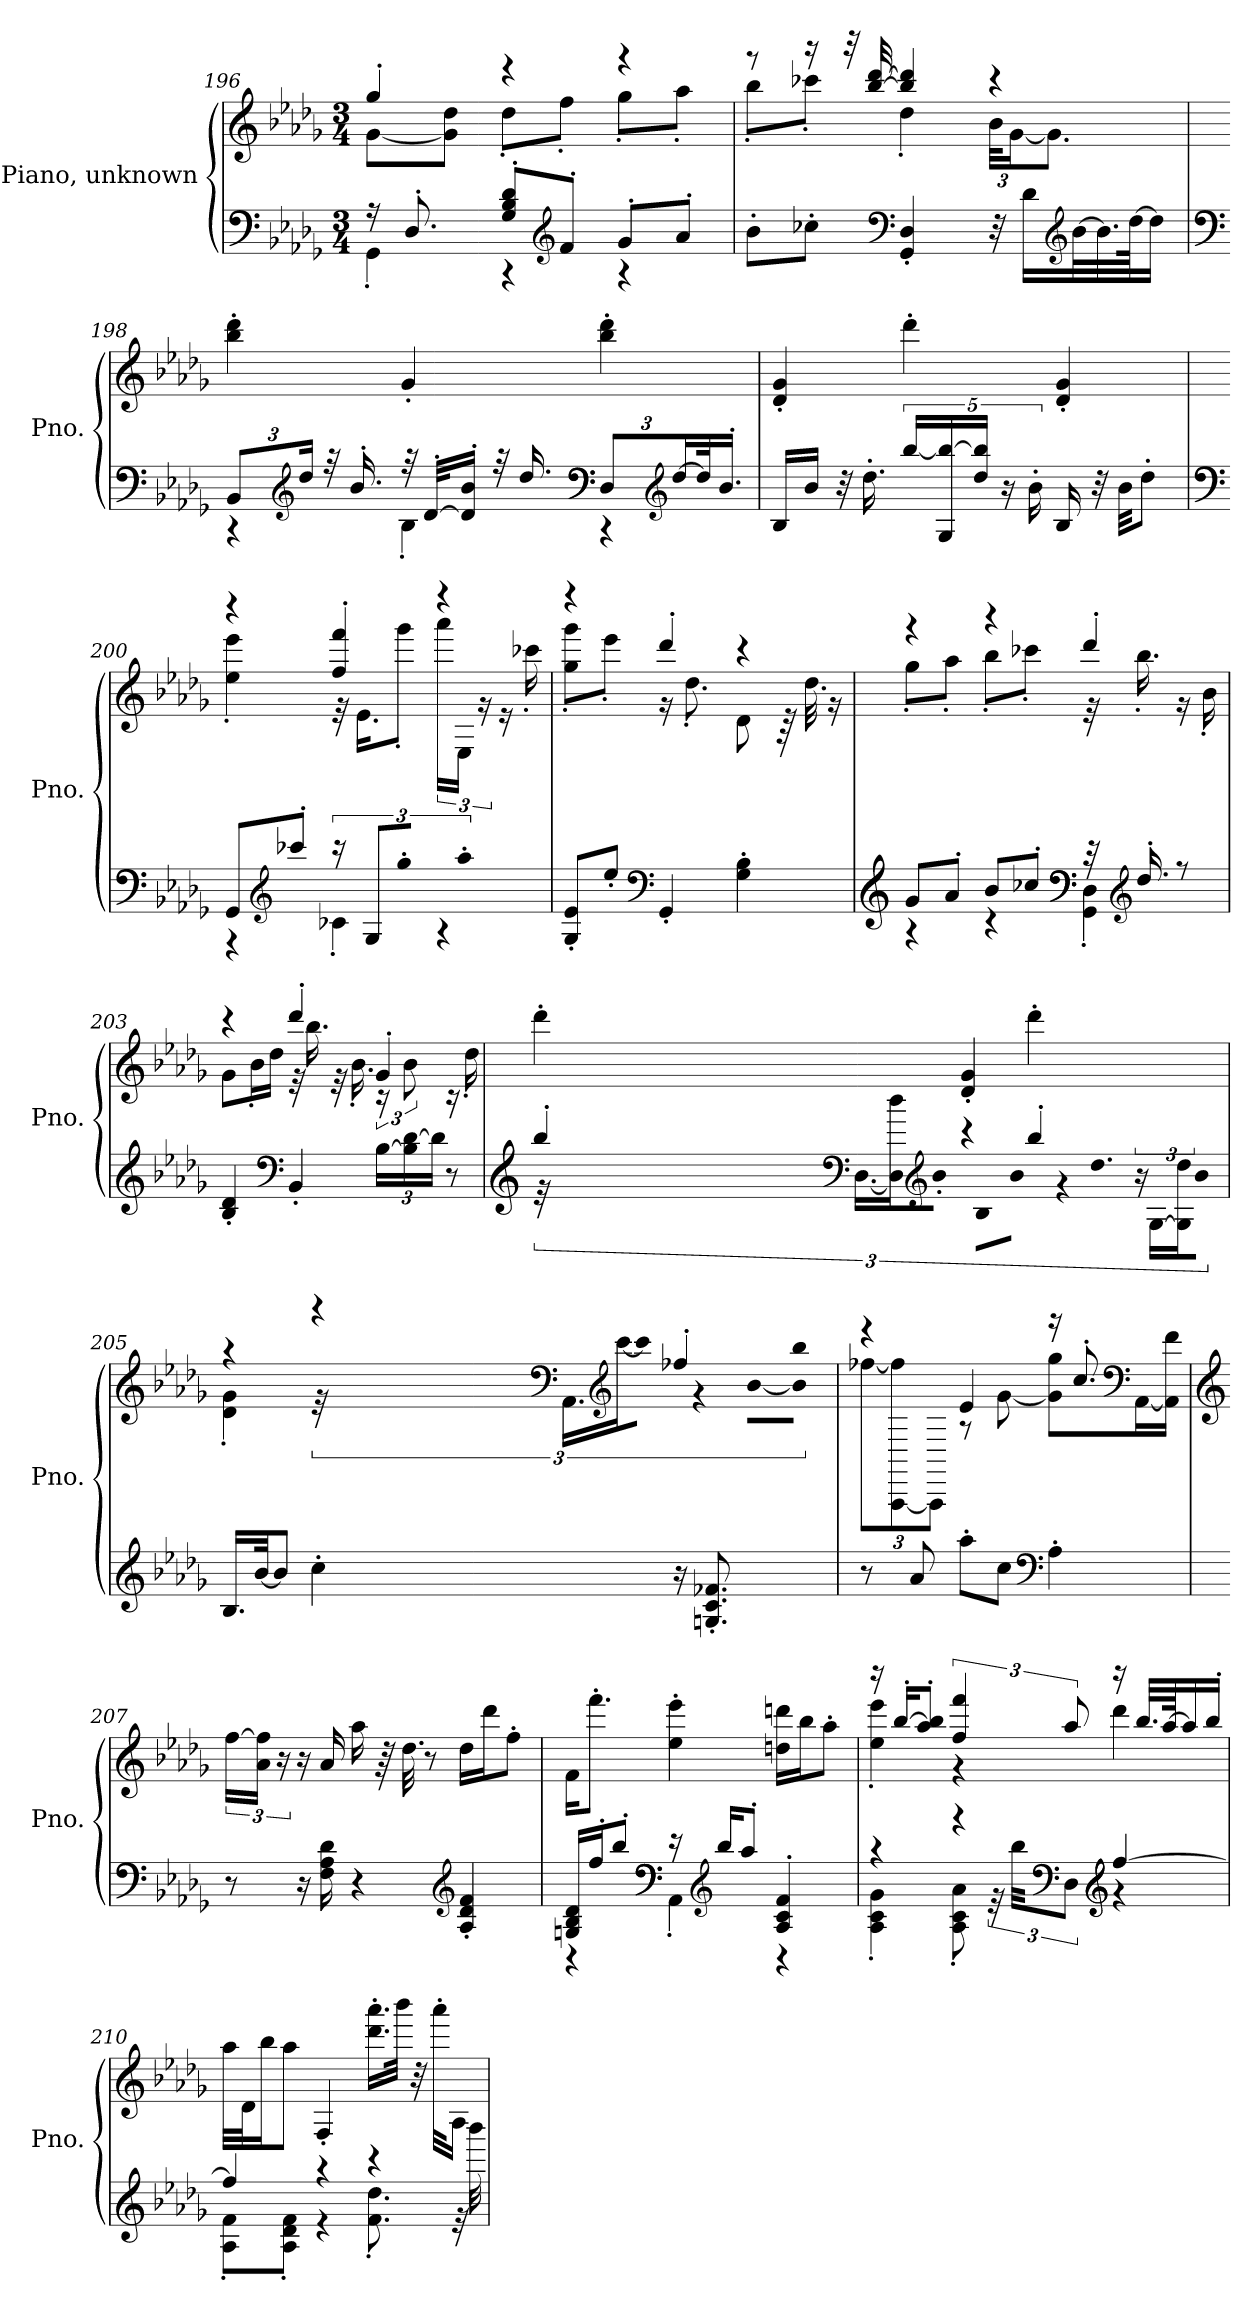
**kern	**kern
*part1	*part1
*staff2	*staff1
*I"Piano, unknown	*
*I'Pno.	*
!!LO:PB:g=z
*clefF4	*clefG2
*k[b-e-a-d-g-]	*k[b-e-a-d-g-]
*M3/4	*M3/4
=196	=196
*^	*^
16r	4GG-'\	4gg-'/	[8g-\L
8.D-'/	.	.	.
.	.	.	8g-\] 8dd-\J
8G-/' 8B-/' 8d-/'L	4r	4r	8dd-'\L
*clefG2	*	*	*
8f'/J	.	.	8ff'\J
8g-'/L	4r	4r	8gg-'\L
8a-'/J	.	.	8aa-'\J
*v	*v	*	*
=197	=197	=197
8b-'\L	8r	8bb-'\L
8cc-X'\J	16r	8ccc-X'\J
.	32r	.
.	[32bb-/ [32ddd-/	.
*clefF4	*	*
4GG-/' 4D-/'	4bb-/] 4ddd-/]	4dd-'\
*	*	*Xbrackettup
32r	4r	48b-\KLL
.	.	[24g-\J
16d-\LL	.	.
.	.	8.g-\J]
*clefG2	*	*
[32b-\L	.	.
32.b-\]	.	.
[64dd-\JK	.	.
16dd-\JJ]	.	.
*	*v	*v
!!LO:LB:g=z
=198	=198
*clefF4	*
*Xbrackettup	*
*^	*
12BB-/L	4r	4bb-\' 4ddd-\'
*clefG2	*	*
24dd-/Jk	.	.
32r	.	.
16.b-'/	.	.
32r	4B-'\	4g-'/
[32d-'/KLL	.	.
16d-/]' 16b-/'JJ	.	.
32r	.	.
16.dd-/	.	.
*clefF4	*	*
12D-/L	4r	4bb-\' 4ddd-\'
*clefG2	*	*
[24dd-/L	.	.
32dd-/K]	.	.
16.b-'/JJ	.	.
*v	*v	*
=199	=199
16B-/LL	4d-/' 4g-/'
16b-/JJ	.
32r	.
16.dd-'\	.
*brackettup	*
[20bb-/LL	4ddd-'\
20G-/ 20bb-/_	.
20dd-/ 20bb-/]JJ	.
20r	.
20b-'\	.
16B-/	4d-/' 4g-/'
32r	.
32b-\KKL	.
8dd-'\J	.
!!LO:LB:g=z
=200	=200
*clefF4	*
*^	*^
8GG-/L	4r	4r	4ee-\' 4eee-\'
*clefG2	*	*	*
8ccc-X'/J	.	.	.
24r	4c-X'\	4ff/' 4fff/'	32r
.	.	.	16.e-\KL
12G-/L	.	.	.
8gg-'/J	.	.	8ggg-'\J
*	*	*	*brackettup
4aa-'/	4r	4r	24aaa-\LL
.	.	.	24E-\JJ
.	.	.	24r
.	.	.	16r
.	.	.	16ccc-X'\
*v	*v	*	*
=201	=201	=201
8G-/' 8e-/'L	4r	8gg-\' 8ggg-\'L
8ee-'/J	.	8eee-'\J
*clefF4	*	*
4GG-'/	4ddd-'/	16r
.	.	8.dd-'\
4G-\' 4B-\'	4r	8d-\
.	.	64r
.	.	32.dd-\
.	.	16r
=202	=202	=202
*clefG2	*	*
*^	*	*
8g-/L	4r	4r	8gg-'\L
8a-'/J	.	.	8aa-'\J
8b-/L	4r	4r	8bb-'\L
8cc-X'/J	.	.	8ccc-X'\J
*clefF4	*	*	*
32r	4GG-\' 4D-\'	4ddd-'/	32r
*clefG2	*	*	*
16.dd-'/	.	.	16.bb-'\
8r	.	.	16r
.	.	.	16b-'\
*v	*v	*	*
!!LO:LB:g=z	!!
=203	=203	=203
4B-/' 4d-/'	4r	8g-\L
.	.	16b-'\L
.	.	16dd-\JJ
*clefF4	*	*
4BB-'/	4ddd-'/	32r
.	.	16.bb-\
.	.	32r
.	.	16.b-'\
*Xbrackettup	*	*
[24B-\LL	4g-'/	24r
24B-\] [24d-\	.	12b-\
24d-\JJ]	.	.
8r	.	16r
.	.	16dd-'\
*	*v	*v
=204	=204
*clefG2	*
*^	*
*	*brackettup	*
4bb-'/	48r	4ddd-'\
*clefF4	*	*
.	[24.D-\LL	.
.	24D-\] 24dd-\J	.
*clefG2	*	*
.	8b-'\J	.
4r	16B-\LL	4d-/' 4g-/'
.	16b-\JJ	.
.	32r	.
.	16.dd-\	.
4bb-'/	24r	4ddd-'\
.	[24G-\LL	.
.	24G-\] 24dd-\J	.
.	8b-\J	.
*v	*v	*
!!LO:LB:g=z
=205	=205
*	*^
16.B-/LL	4r	4d-\' 4g-\'
[32b-/JK	.	.
8b-/J]	.	.
4cc'\	4r	48r
*	*clefF4	*
.	.	24.AA-\LL
*	*clefG2	*
.	.	[24ccc\J
.	.	8ccc\J]
16r	4ff-X'/	16r
8.Gn/' 8.c/' 8.f-X/'	.	[16b-\KL
.	.	8b-\] 8bb-\J
=206	=206	=206
*	*	*Xbrackettup
8r	4r	[12ff-X\L
.	.	[12AAA-\ 12ff-\]
8a-/	.	.
.	.	12AAA-\J]
8aa-'\L	4e-/	8r
8cc\J	.	[8g-\
*clefF4	*	*
4A-'\	16r	8g-\] 8gg-\L
.	8.cc'/	.
*	*clefF4	*
.	.	[16AA-\L
.	.	16AA-\] 16f\JJ
*	*v	*v
!!LO:LB:g=z
=207	=207
*	*clefG2
*	*brackettup
8r	[24ff\LL
.	24a-\ 24ff\]JJ
.	24r
16r	16r
16F\ 16A-\ 16d-\	16a-/
4r	16aa-\
.	64r
.	32.dd-\
.	8r
*clefG2	*
4A-/' 4d-/' 4f/'	16dd-\LL
.	16ddd-\J
.	8ff'\J
=208	=208
*^	*
16Gn/ 16B-/ 16d-/LL	4r	16f\KL
16ff'/J	.	8.fff'\J
8bb-'/J	.	.
*clefF4	*	*
16r	4AA-'\	4ee-\' 4eee-\'
*clefG2	*	*
16bb-/KL	.	.
8aa-'/J	.	.
4A-/' 4c/' 4f/'	4r	16ddn\ 16dddn\LL
.	.	16bb-\J
.	.	8aa-'\J
!!LO:PB:g=z
=209	=209	=209
*	*	*^
4r	4A-\' 4c\' 4g-\'	16r	4ee-\' 4eee-\'
.	.	[16bb-'/KL	.
.	.	8aa-/' 8bb-/]'J	.
4r	8A-\' 8c\' 8a-\'	6ff/ 6fff/	4r
.	48r	.	.
.	48bb-\KKL	.	.
*clefF4	*	*	*
.	12D-\J	12aa-/	.
*clefG2	*	*	*
[4ff/	4r	16r	4ddd-\
.	.	32.bb-/LLL	.
.	.	[64aa-/JK	.
.	.	16aa-/]	.
.	.	16bb-'/JJ	.
*	*	*v	*v
=210	=210	=210
4ff/]	8A-\' 8f\'L	32aa-\LLL
.	.	32d-\J
.	.	16bb-\J
.	8A-\' 8d-\' 8f\'J	8aa-\J
4r	4r	4F'/
4r	8.f\' 8.dd-\'	16.ddd-\' 16.aaa-\'LL
.	.	32bbb-\JJk
.	.	32r
.	.	32aaa-'\KLL
.	32r	16A-\JJ
.	32bbb-\	.
*v	*v	*
=	=
*-	*-
